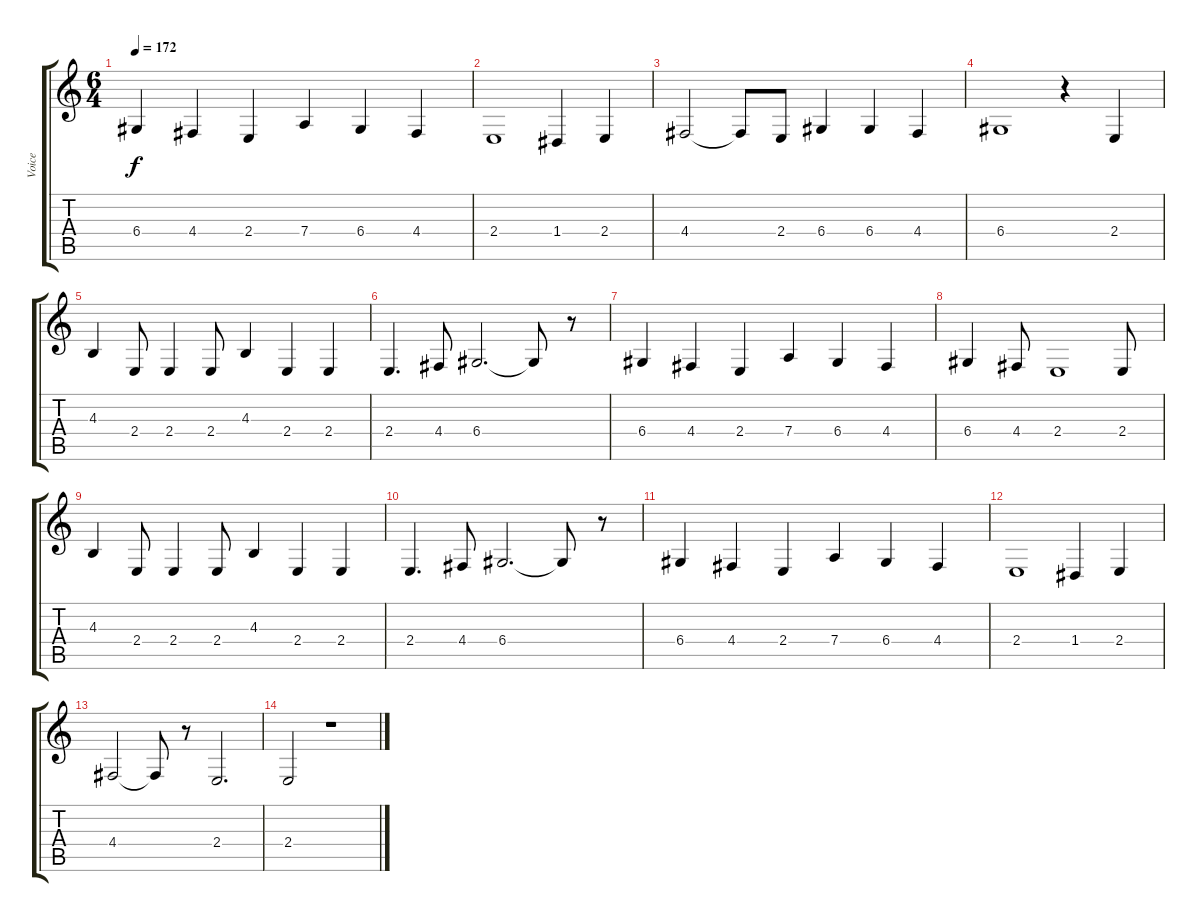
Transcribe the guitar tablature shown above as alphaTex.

\track ("Voice" "Voice") {instrument cello}
\staff {score tabs}
\tuning (E4 B3 G3 D3 A2 E2) {hide}
\ts (6 4)
\tempo 172
\clef g2
\ks c
6.4.4{dy f} 4.4.4 2.4.4 7.4.4 6.4.4 4.4.4 |
2.4.1 1.4.4 2.4.4 |
4.4.2 4.4{t}.8 2.4.8 6.4.4 6.4.4 4.4.4 |
6.4.1 r.4 2.4.4 |
4.3.4 2.4.8 2.4.4 2.4.8 4.3.4 2.4.4 2.4.4 |
2.4.4{d} 4.4.8 6.4.2{d} 6.4{t}.8 r.8 |
6.4.4 4.4.4 2.4.4 7.4.4 6.4.4 4.4.4 |
6.4.4 4.4.8 2.4.1 2.4.8 |
4.3.4 2.4.8 2.4.4 2.4.8 4.3.4 2.4.4 2.4.4 |
2.4.4{d} 4.4.8 6.4.2{d} 6.4{t}.8 r.8 |
6.4.4 4.4.4 2.4.4 7.4.4 6.4.4 4.4.4 |
2.4.1 1.4.4 2.4.4 |
4.4.2 4.4{t}.8 r.8 2.4.2{d} |
2.4.2 r.1
